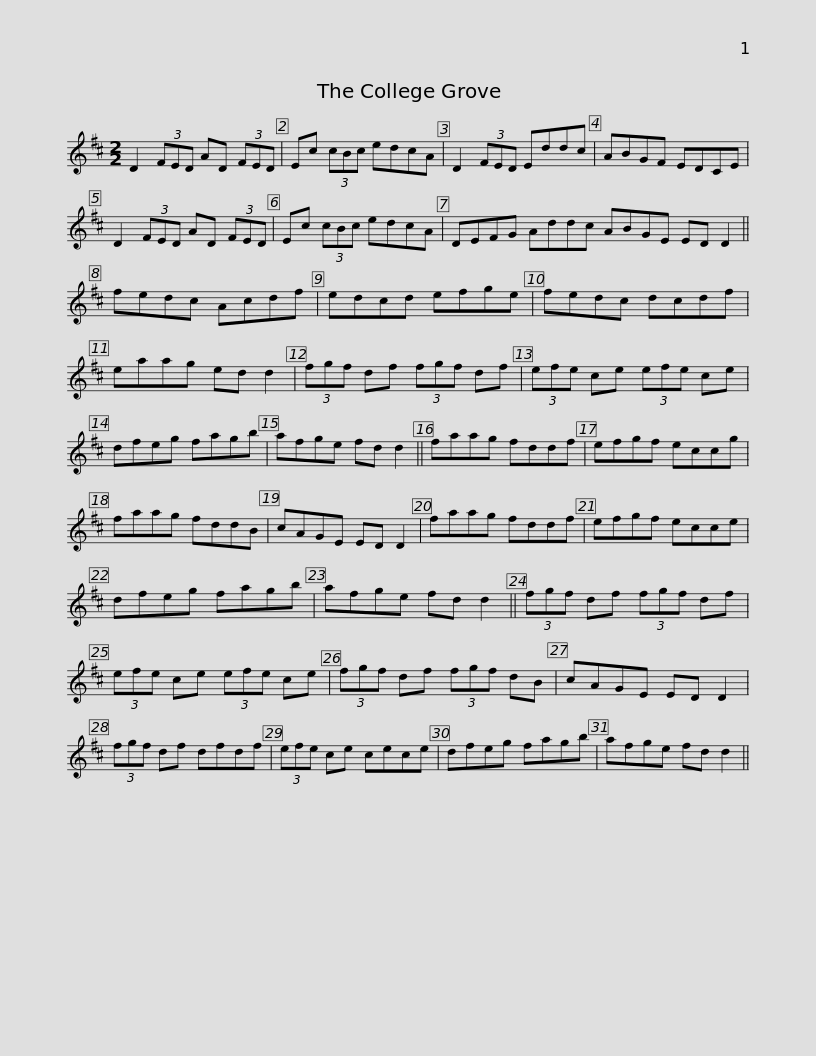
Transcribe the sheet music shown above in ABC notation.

X:1
L:1/8
M:2/2
I:linebreak $
K:D
V:1 treble
V:1
 D2 (3FED AD (3FED | Ec (3cBc edcA | D2 (3FED Eddc | ABGF EDCE | D2 (3FED AD (3FED |$ %5
 Ec (3cBc edcA | DEFG Addc ABGE ED D2 || fedc Acdf | edcd efge |$ fedc dcdf | %10
 eaag ed d2 | (3fgf df (3fgf df | (3efe ce (3efe ce | dfeg fagb |$ afge fd d2 || %15
 faag fddf | efgf eccg | faag fddB | cAGE ED D2 |$ faag fddf | %20
 efgf ecce | dfeg fagb | afge fd d2 || (3fgf df (3fgf df |$ (3efe ce (3efe ce | %25
 (3fgf df (3fgf dB | cAGE ED D2 | (3fgf df dfdf | (3efe ce cece |$ dfeg fagb | %30
 afge fd d2 || %31
